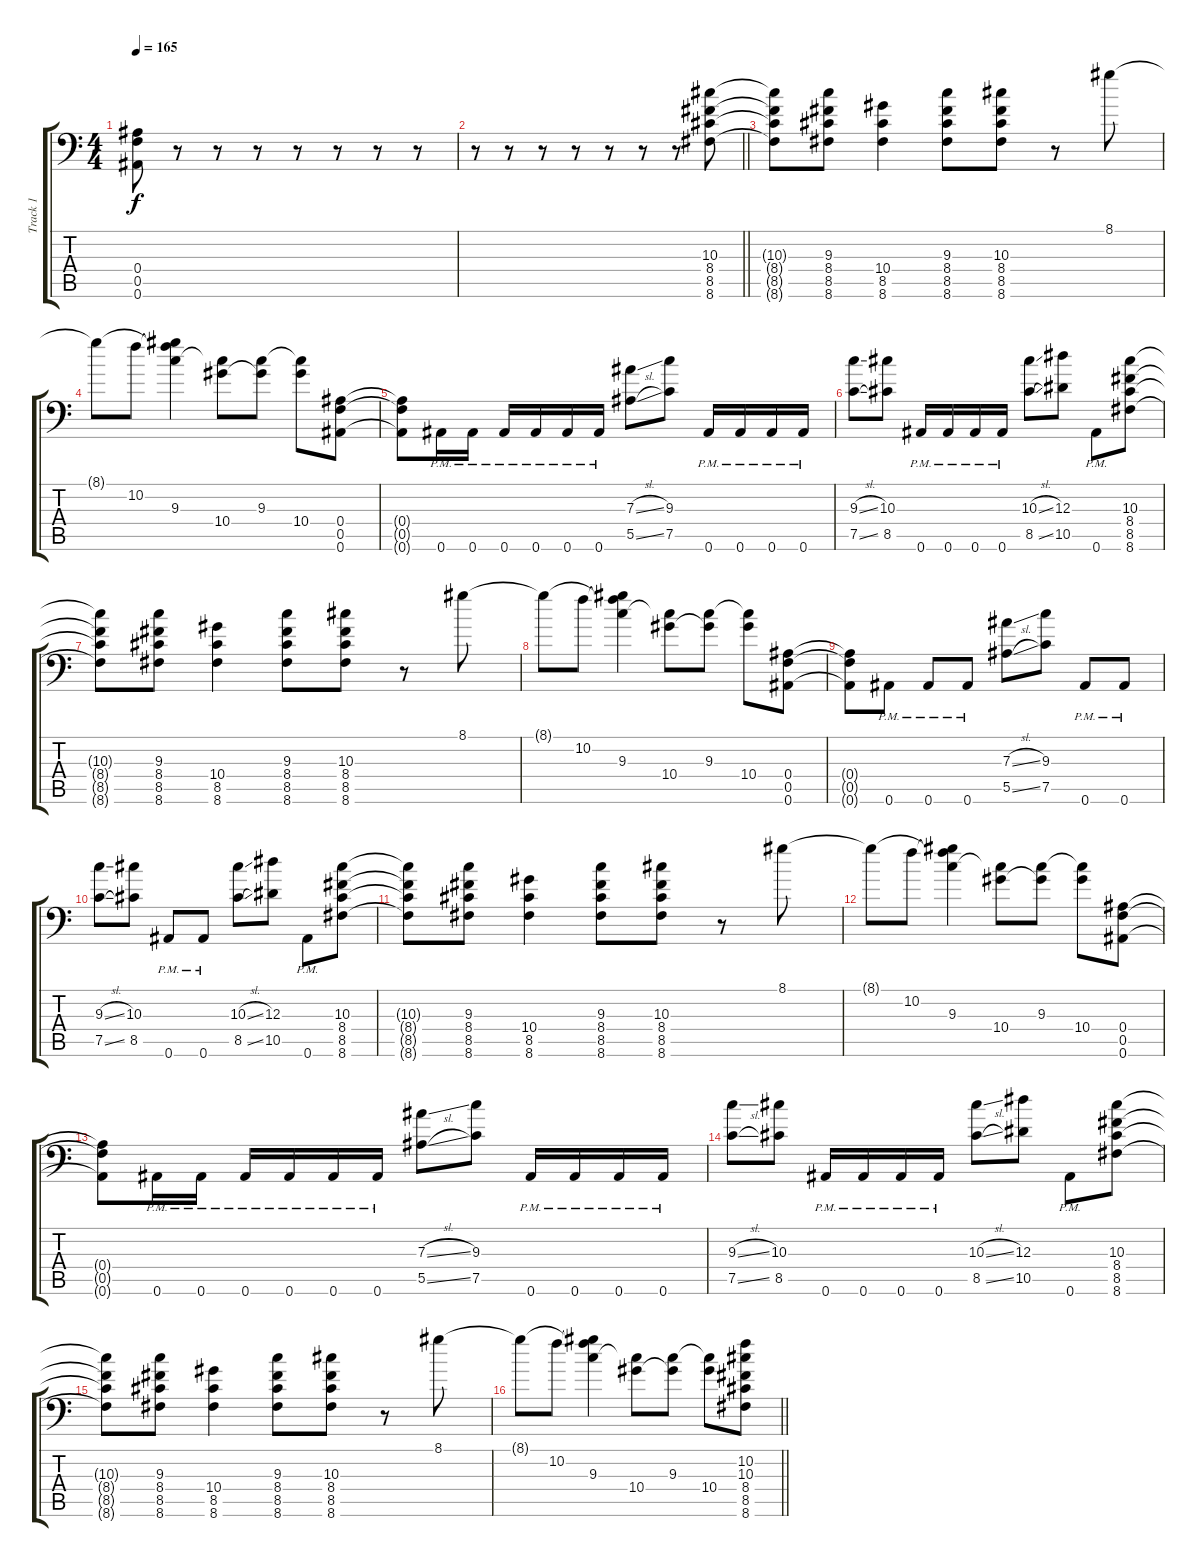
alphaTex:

\track ("Track 1" "Track 1") {instrument distortionguitar}
\staff {score tabs}
\tuning (C4 G3 Eb3 Bb2 F2 Bb1) {hide}
\ts (4 4)
\section ("" "")
\tempo 165
\clef f4
\ks c
(0.4{t} 0.5{t} 0.6{t}).8{dy f} r.8 r.8 r.8 r.8 r.8 r.8 r.8 |
\barLineRight lightlight
r.8 r.8 r.8 r.8 r.8 r.8 r.8 (10.3 8.4 8.5 8.6).8 |
\section ("" "")
(10.3{t} 8.4{t} 8.5{t} 8.6{t}).8 (9.3 8.4 8.5 8.6).8 (10.4 8.5 8.6).4 (9.3 8.4 8.5 8.6).8 (10.3 8.4 8.5 8.6).8 r.8 8.1.8 |
8.1{t}.8 10.2.8 (8.1{t} 10.2{t} 9.3).4 (9.3{t} 10.4).8 (9.3 10.4{t}).8 (9.3{t} 10.4).8 (0.4 0.5 0.6).8 |
(0.4{t} 0.5{t} 0.6{t}).8 0.6{pm}.16 0.6{pm}.16 0.6{pm}.16 0.6{pm}.16 0.6{pm}.16 0.6{pm}.16 (7.3{sl} 5.5{sl}).8 (9.3 7.5).8 0.6{pm}.16 0.6{pm}.16 0.6{pm}.16 0.6{pm}.16 |
(9.3{sl} 7.5{sl}).8 (10.3 8.5).8 0.6{pm}.16 0.6{pm}.16 0.6{pm}.16 0.6{pm}.16 (10.3{sl} 8.5{sl}).8 (12.3 10.5).8 0.6{pm}.8 (10.3 8.4 8.5 8.6).8 |
(10.3{t} 8.4{t} 8.5{t} 8.6{t}).8 (9.3 8.4 8.5 8.6).8 (10.4 8.5 8.6).4 (9.3 8.4 8.5 8.6).8 (10.3 8.4 8.5 8.6).8 r.8 8.1.8 |
8.1{t}.8 10.2.8 (8.1{t} 10.2{t} 9.3).4 (9.3{t} 10.4).8 (9.3 10.4{t}).8 (9.3{t} 10.4).8 (0.4 0.5 0.6).8 |
(0.4{t} 0.5{t} 0.6{t}).8 0.6{pm}.8 0.6{pm}.8 0.6{pm}.8 (7.3{sl} 5.5{sl}).8 (9.3 7.5).8 0.6{pm}.8 0.6{pm}.8 |
(9.3{sl} 7.5{sl}).8 (10.3 8.5).8 0.6{pm}.8 0.6{pm}.8 (10.3{sl} 8.5{sl}).8 (12.3 10.5).8 0.6{pm}.8 (10.3 8.4 8.5 8.6).8 |
(10.3{t} 8.4{t} 8.5{t} 8.6{t}).8 (9.3 8.4 8.5 8.6).8 (10.4 8.5 8.6).4 (9.3 8.4 8.5 8.6).8 (10.3 8.4 8.5 8.6).8 r.8 8.1.8 |
8.1{t}.8 10.2.8 (8.1{t} 10.2{t} 9.3).4 (9.3{t} 10.4).8 (9.3 10.4{t}).8 (9.3{t} 10.4).8 (0.4 0.5 0.6).8 |
(0.4{t} 0.5{t} 0.6{t}).8 0.6{pm}.16 0.6{pm}.16 0.6{pm}.16 0.6{pm}.16 0.6{pm}.16 0.6{pm}.16 (7.3{sl} 5.5{sl}).8 (9.3 7.5).8 0.6{pm}.16 0.6{pm}.16 0.6{pm}.16 0.6{pm}.16 |
(9.3{sl} 7.5{sl}).8 (10.3 8.5).8 0.6{pm}.16 0.6{pm}.16 0.6{pm}.16 0.6{pm}.16 (10.3{sl} 8.5{sl}).8 (12.3 10.5).8 0.6{pm}.8 (10.3 8.4 8.5 8.6).8 |
(10.3{t} 8.4{t} 8.5{t} 8.6{t}).8 (9.3 8.4 8.5 8.6).8 (10.4 8.5 8.6).4 (9.3 8.4 8.5 8.6).8 (10.3 8.4 8.5 8.6).8 r.8 8.1.8 |
\barLineRight lightlight
8.1{t}.8 10.2.8 (8.1{t} 10.2{t} 9.3).4 (9.3{t} 10.4).8 (9.3 10.4{t}).8 (9.3{t} 10.4).8 (10.2 10.3 8.4 8.5 8.6).8
